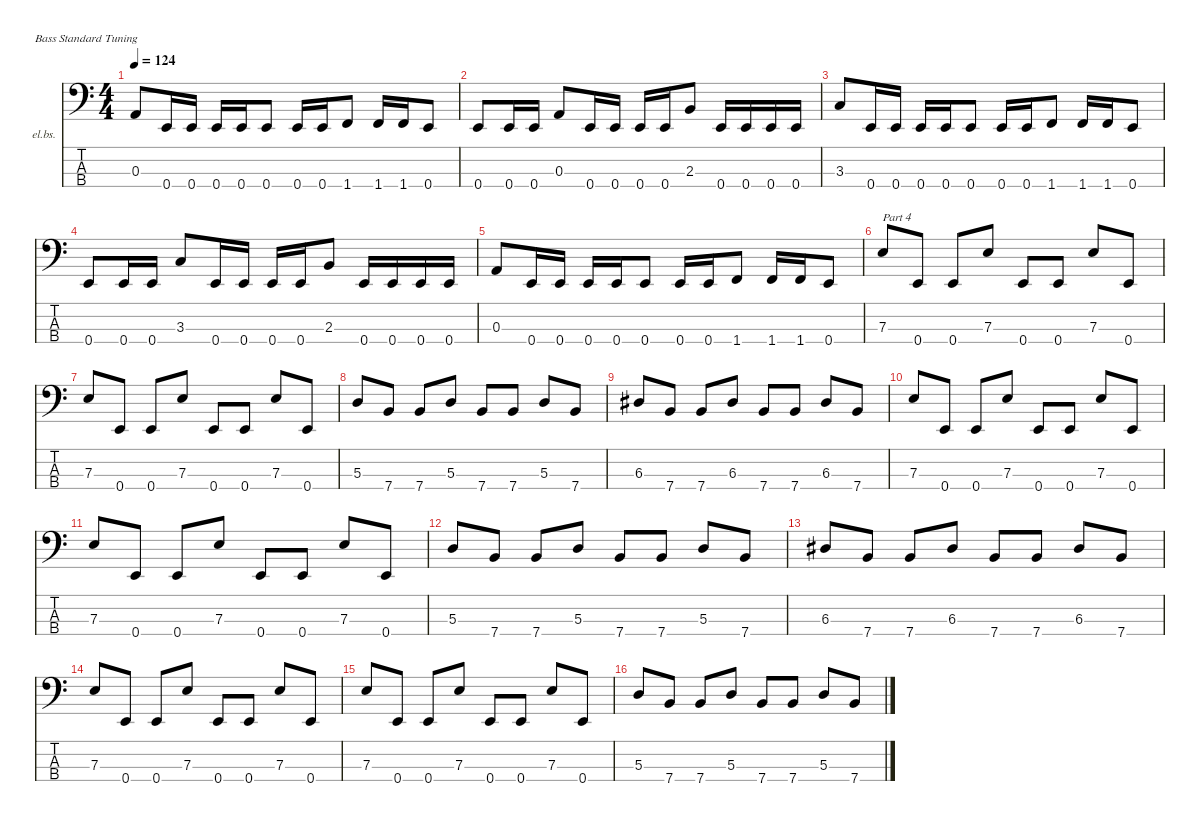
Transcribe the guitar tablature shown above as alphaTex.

\defaultSystemsLayout 4
\hideDynamics
\bracketExtendMode nobrackets
\firstSystemTrackNameOrientation horizontal
\otherSystemsTrackNameOrientation horizontal
\track ("Bass" "el.bs.") {instrument electricbasspick}
\staff {score tabs}
\tuning (G2 D2 A1 E1)
\ts (4 4)
\tempo 124
\clef f4
\ks c
0.3.8{dy f} 0.4.16 0.4.16 0.4.16 0.4.16 0.4.8{dy ff} 0.4.16{dy f} 0.4.16 1.4.8{dy ff} 1.4.16{dy f} 1.4.16 0.4.8{dy ff} |
0.4.8{dy f} 0.4.16 0.4.16 0.3.8 0.4.16 0.4.16 0.4.16 0.4.16 2.3.8 0.4.16 0.4.16 0.4.16 0.4.16 |
3.3.8 0.4.16 0.4.16 0.4.16 0.4.16 0.4.8{dy ff} 0.4.16{dy f} 0.4.16 1.4.8{dy ff} 1.4.16{dy f} 1.4.16 0.4.8{dy ff} |
0.4.8{dy f} 0.4.16 0.4.16 3.3.8 0.4.16 0.4.16 0.4.16 0.4.16 2.3.8 0.4.16 0.4.16 0.4.16 0.4.16 |
0.3.8 0.4.16 0.4.16 0.4.16 0.4.16 0.4.8{dy ff} 0.4.16{dy f} 0.4.16 1.4.8{dy ff} 1.4.16{dy f} 1.4.16 0.4.8{dy ff} |
7.3.8{txt "Part 4"} 0.4.8{dy f} 0.4.8 7.3.8{dy ff} 0.4.8{dy f} 0.4.8 7.3.8{dy ff} 0.4.8{dy f} |
7.3.8{dy ff} 0.4.8{dy f} 0.4.8 7.3.8{dy ff} 0.4.8{dy f} 0.4.8 7.3.8{dy ff} 0.4.8{dy f} |
5.3.8{dy ff} 7.4.8{dy f} 7.4.8 5.3.8{dy ff} 7.4.8{dy f} 7.4.8 5.3.8{dy ff} 7.4.8{dy f} |
6.3{acc #}.8{dy ff} 7.4.8{dy f} 7.4.8 6.3{acc #}.8{dy ff} 7.4.8{dy f} 7.4.8 6.3{acc #}.8{dy ff} 7.4.8{dy f} |
7.3.8{dy ff} 0.4.8{dy f} 0.4.8 7.3.8{dy ff} 0.4.8{dy f} 0.4.8 7.3.8{dy ff} 0.4.8{dy f} |
7.3.8{dy ff} 0.4.8{dy f} 0.4.8 7.3.8{dy ff} 0.4.8{dy f} 0.4.8 7.3.8{dy ff} 0.4.8{dy f} |
5.3.8{dy ff} 7.4.8{dy f} 7.4.8 5.3.8{dy ff} 7.4.8{dy f} 7.4.8 5.3.8{dy ff} 7.4.8{dy f} |
6.3{acc #}.8{dy ff} 7.4.8{dy f} 7.4.8 6.3{acc #}.8{dy ff} 7.4.8{dy f} 7.4.8 6.3{acc #}.8{dy ff} 7.4.8{dy f} |
7.3.8{dy ff} 0.4.8{dy f} 0.4.8 7.3.8{dy ff} 0.4.8{dy f} 0.4.8 7.3.8{dy ff} 0.4.8{dy f} |
7.3.8{dy ff} 0.4.8{dy f} 0.4.8 7.3.8{dy ff} 0.4.8{dy f} 0.4.8 7.3.8{dy ff} 0.4.8{dy f} |
5.3.8{dy ff} 7.4.8{dy f} 7.4.8 5.3.8{dy ff} 7.4.8{dy f} 7.4.8 5.3.8{dy ff} 7.4.8{dy f}
